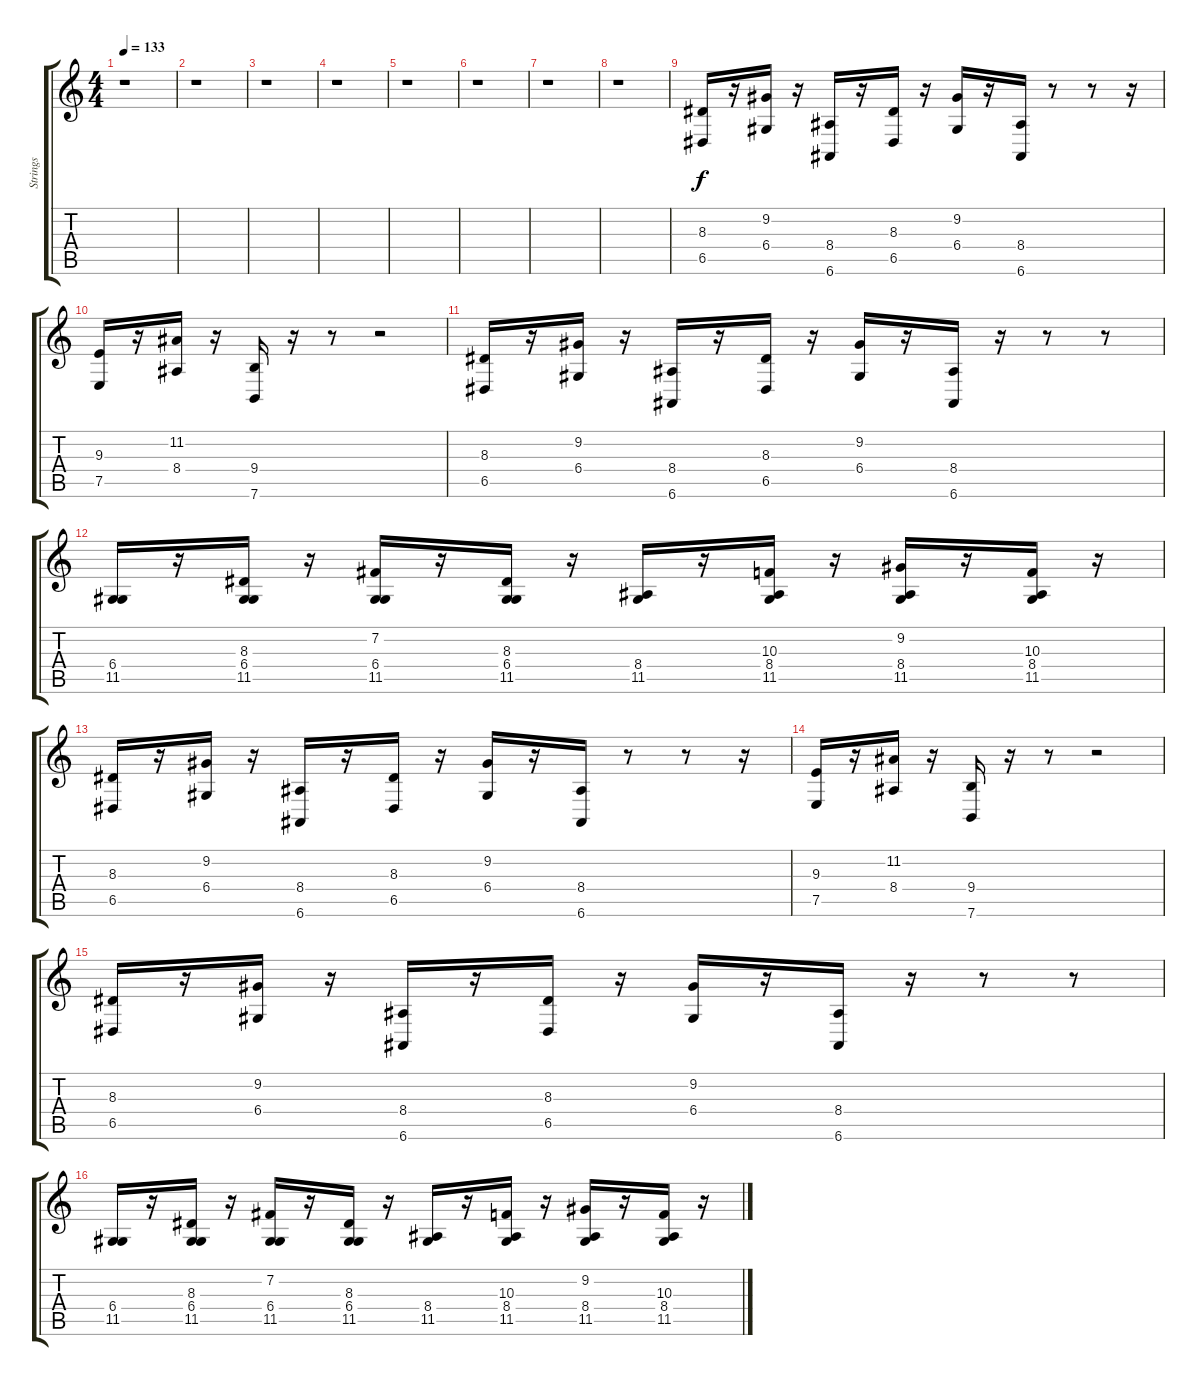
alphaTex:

\track ("Strings" "Strings") {instrument stringensemble1}
\staff {score tabs}
\tuning (E4 B3 G3 D3 A2 E2) {hide}
\ts (4 4)
\tempo 133
\clef g2
\ks c
r.1{dy f} |
r.1 |
r.1 |
r.1 |
r.1 |
r.1 |
r.1 |
r.1 |
(8.3 6.5).16 r.16 (9.2 6.4).16 r.16 (8.4 6.6).16 r.16 (8.3 6.5).16 r.16 (9.2 6.4).16 r.16 (8.4 6.6).16 r.8 r.8 r.16 |
(9.3 7.5).16 r.16 (11.2 8.4).16 r.16 (9.4 7.6).16 r.16 r.8 r.2 |
(8.3 6.5).16 r.16 (9.2 6.4).16 r.16 (8.4 6.6).16 r.16 (8.3 6.5).16 r.16 (9.2 6.4).16 r.16 (8.4 6.6).16 r.16 r.8 r.8 |
(6.4 11.5).16 r.16 (8.3 6.4 11.5).16 r.16 (7.2 6.4 11.5).16 r.16 (8.3 6.4 11.5).16 r.16 (8.4 11.5).16 r.16 (10.3 8.4 11.5).16 r.16 (9.2 8.4 11.5).16 r.16 (10.3 8.4 11.5).16 r.16 |
(8.3 6.5).16 r.16 (9.2 6.4).16 r.16 (8.4 6.6).16 r.16 (8.3 6.5).16 r.16 (9.2 6.4).16 r.16 (8.4 6.6).16 r.8 r.8 r.16 |
(9.3 7.5).16 r.16 (11.2 8.4).16 r.16 (9.4 7.6).16 r.16 r.8 r.2 |
(8.3 6.5).16 r.16 (9.2 6.4).16 r.16 (8.4 6.6).16 r.16 (8.3 6.5).16 r.16 (9.2 6.4).16 r.16 (8.4 6.6).16 r.16 r.8 r.8 |
(6.4 11.5).16 r.16 (8.3 6.4 11.5).16 r.16 (7.2 6.4 11.5).16 r.16 (8.3 6.4 11.5).16 r.16 (8.4 11.5).16 r.16 (10.3 8.4 11.5).16 r.16 (9.2 8.4 11.5).16 r.16 (10.3 8.4 11.5).16 r.16
